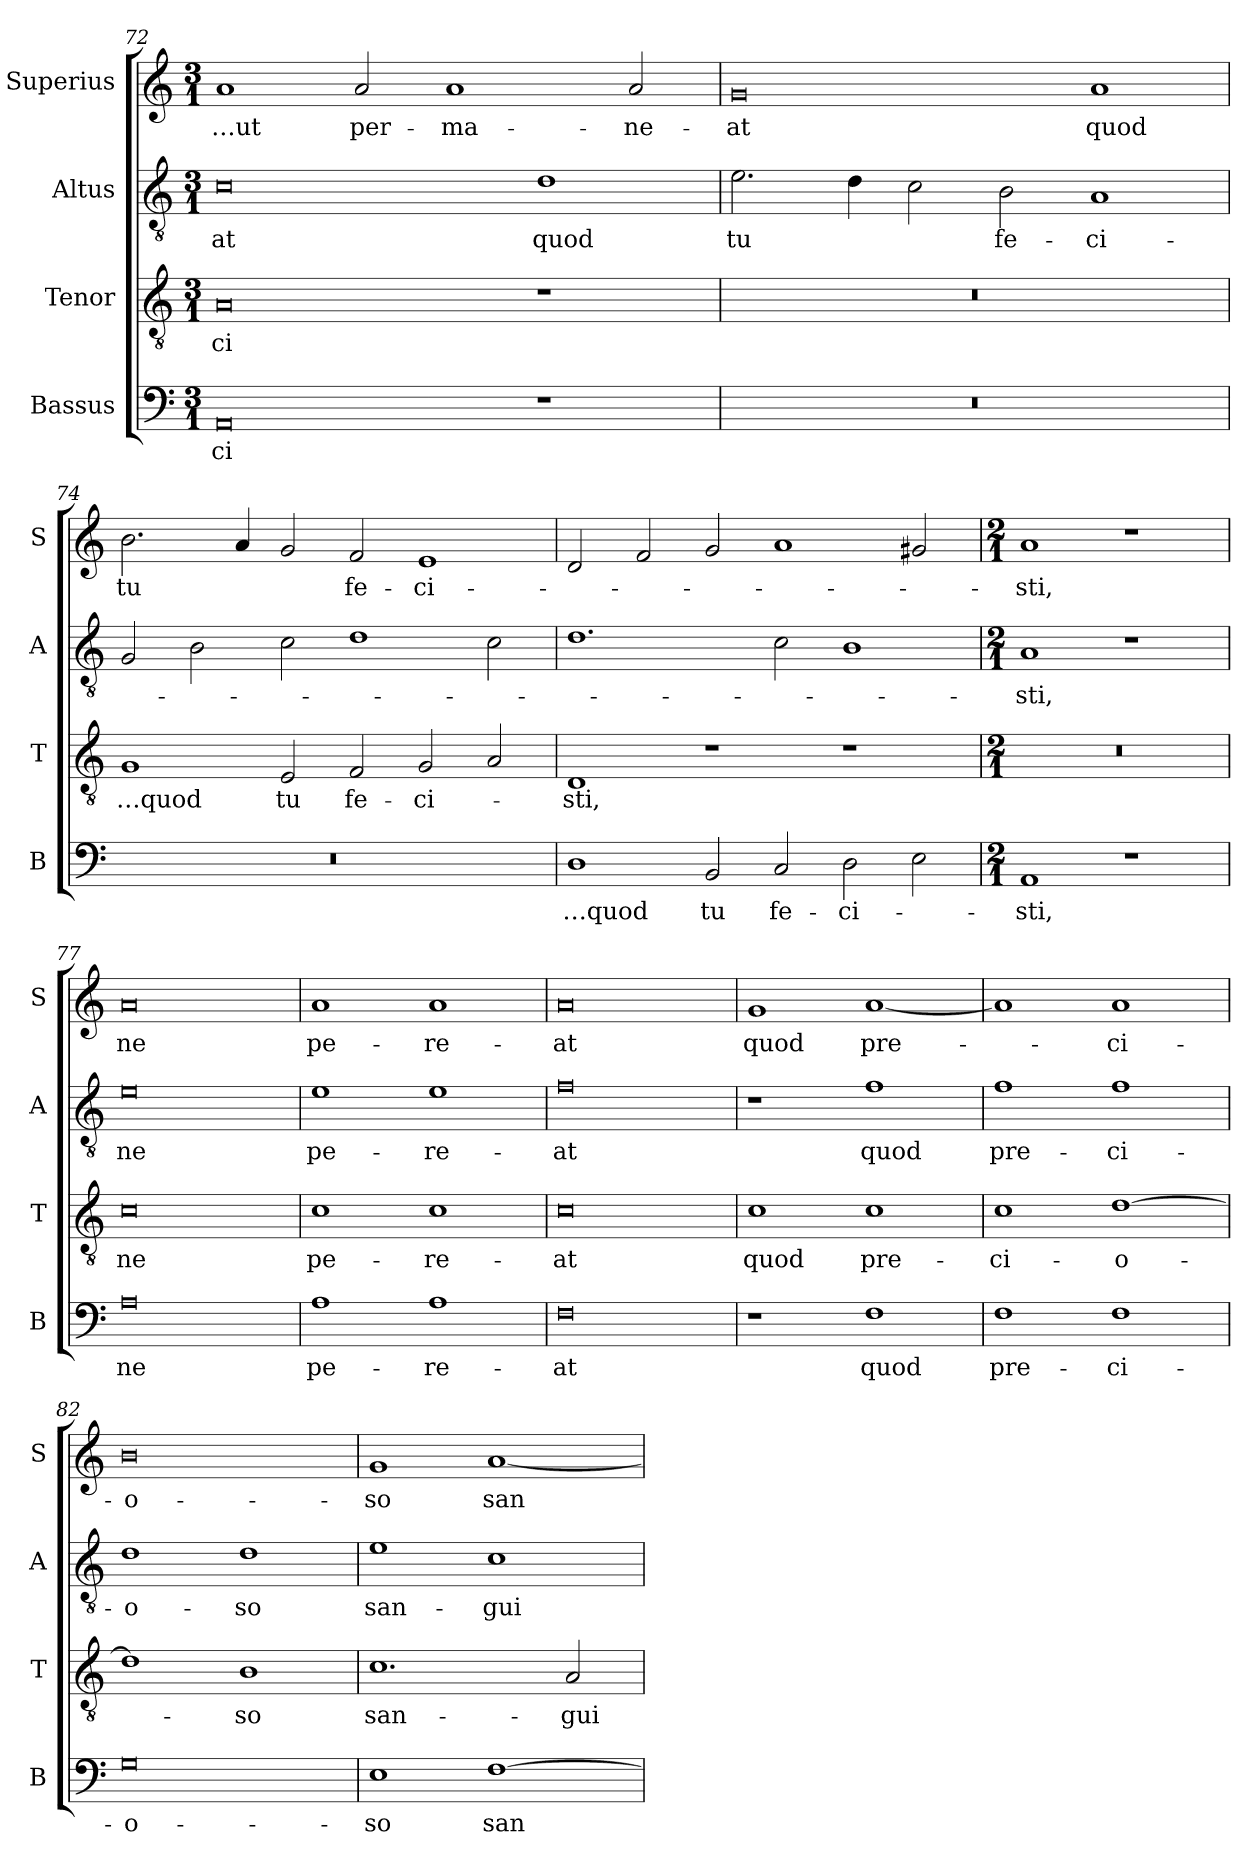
**kern	**text	**kern	**text	**kern	**text	**kern	**text
*part4	*part4	*part3	*part3	*part2	*part2	*part1	*part1
*staff4	*staff4	*staff3	*staff3	*staff2	*staff2	*staff1	*staff1
*I"Bassus	*	*I"Tenor	*	*I"Altus	*	*I"Superius	*
*I'B	*	*I'T	*	*I'A	*	*I'S	*
*clefF4	*	*clefGv2	*	*clefGv2	*	*clefG2	*
*k[]	*	*k[]	*	*k[]	*	*k[]	*
*M3/1	*	*M3/1	*	*M3/1	*	*M3/1	*
=72	=72	=72	=72	=72	=72	=72	=72
0AA	-ci	0A	-ci	0c	-at	1a	…ut
.	.	.	.	.	.	2a	per-
.	.	.	.	.	.	1a	-ma-
1r	.	1r	.	1d	quod	.	.
.	.	.	.	.	.	2a	-ne-
=73	=73	=73	=73	=73	=73	=73	=73
1%3r	.	1%3r	.	2.e	tu	0g	-at
.	.	.	.	4d	.	.	.
.	.	.	.	2c	.	.	.
.	.	.	.	2B	fe-	.	.
.	.	.	.	1A	-ci-	1a	quod
=74	=74	=74	=74	=74	=74	=74	=74
1%3r	.	1G	…quod	2G	.	2.b	tu
.	.	.	.	2B	.	.	.
.	.	.	.	.	.	4a	.
.	.	2E	tu	2c	.	2g	.
.	.	2F	fe-	1d	.	2f	fe-
.	.	2G	-ci-	.	.	1e	-ci-
.	.	2A	.	2c	.	.	.
=75	=75	=75	=75	=75	=75	=75	=75
1D	…quod	1D	-sti,	1.d	.	2d	.
.	.	.	.	.	.	2f	.
2BB	tu	1r	.	.	.	2g	.
2C	fe-	.	.	2c	.	1a	.
2D	-ci-	1r	.	1B	.	.	.
2E	.	.	.	.	.	2g#X	.
=76	=76	=76	=76	=76	=76	=76	=76
*M2/1	*	*M2/1	*	*M2/1	*	*M2/1	*
1AA	-sti,	0r	.	1A	-sti,	1a	-sti,
1r	.	.	.	1r	.	1r	.
=77	=77	=77	=77	=77	=77	=77	=77
0A	ne	0c	ne	0e	ne	0a	ne
=78	=78	=78	=78	=78	=78	=78	=78
1A	pe-	1c	pe-	1e	pe-	1a	pe-
1A	-re-	1c	-re-	1e	-re-	1a	-re-
=79	=79	=79	=79	=79	=79	=79	=79
0F	-at	0c	-at	0f	-at	0a	-at
=80	=80	=80	=80	=80	=80	=80	=80
1r	.	1c	quod	1r	.	1g	quod
1F	quod	1c	pre-	1f	quod	[1a	pre-
=81	=81	=81	=81	=81	=81	=81	=81
1F	pre-	1c	-ci-	1f	pre-	1a]	.
1F	-ci-	[1d	-o-	1f	-ci-	1a	-ci-
=82	=82	=82	=82	=82	=82	=82	=82
0G	-o-	1d]	.	1d	-o-	0b	-o-
.	.	1B	-so	1d	-so	.	.
=83	=83	=83	=83	=83	=83	=83	=83
1E	-so	1.c	san-	1e	san-	1g	-so
[1F	san-	.	.	1c	-gui-	[1a	san-
.	.	2A	-gui-	.	.	.	.
=	=	=	=	=	=	=	=
*-	*-	*-	*-	*-	*-	*-	*-
